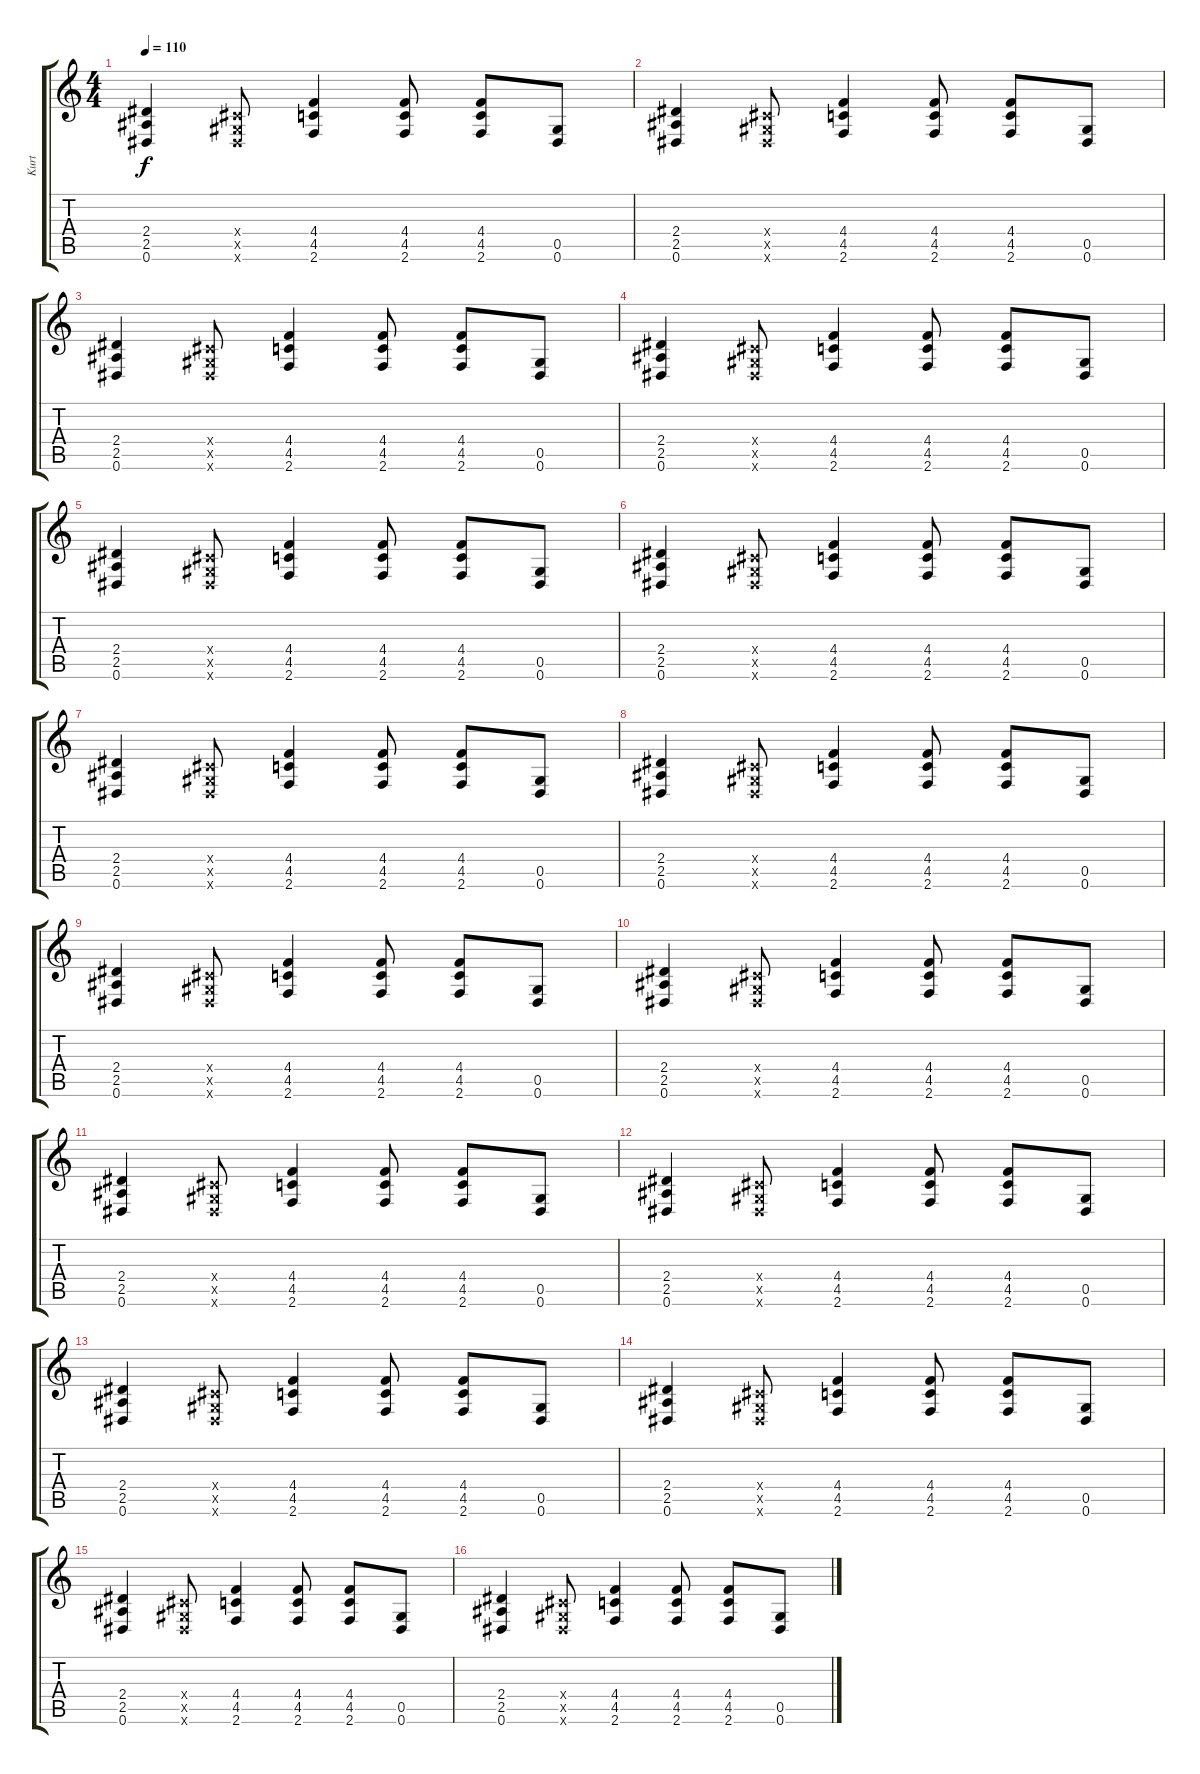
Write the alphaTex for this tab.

\track ("Kurt" "Kurt") {instrument electricguitarjazz}
\staff {score tabs}
\tuning (Eb4 Bb3 Gb3 Db3 Ab2 Eb2) {hide}
\ts (4 4)
\tempo 110
\clef g2
\ks c
(2.4 2.5 0.6).4{dy f} (0.4{x} 0.5{x} 0.6{x}).8 (4.4 4.5 2.6).4 (4.4 4.5 2.6).8 (4.4 4.5 2.6).8 (0.5 0.6).8 |
(2.4 2.5 0.6).4 (0.4{x} 0.5{x} 0.6{x}).8 (4.4 4.5 2.6).4 (4.4 4.5 2.6).8 (4.4 4.5 2.6).8 (0.5 0.6).8 |
(2.4 2.5 0.6).4 (0.4{x} 0.5{x} 0.6{x}).8 (4.4 4.5 2.6).4 (4.4 4.5 2.6).8 (4.4 4.5 2.6).8 (0.5 0.6).8 |
(2.4 2.5 0.6).4 (0.4{x} 0.5{x} 0.6{x}).8 (4.4 4.5 2.6).4 (4.4 4.5 2.6).8 (4.4 4.5 2.6).8 (0.5 0.6).8 |
(2.4 2.5 0.6).4 (0.4{x} 0.5{x} 0.6{x}).8 (4.4 4.5 2.6).4 (4.4 4.5 2.6).8 (4.4 4.5 2.6).8 (0.5 0.6).8 |
(2.4 2.5 0.6).4 (0.4{x} 0.5{x} 0.6{x}).8 (4.4 4.5 2.6).4 (4.4 4.5 2.6).8 (4.4 4.5 2.6).8 (0.5 0.6).8 |
(2.4 2.5 0.6).4 (0.4{x} 0.5{x} 0.6{x}).8 (4.4 4.5 2.6).4 (4.4 4.5 2.6).8 (4.4 4.5 2.6).8 (0.5 0.6).8 |
(2.4 2.5 0.6).4 (0.4{x} 0.5{x} 0.6{x}).8 (4.4 4.5 2.6).4 (4.4 4.5 2.6).8 (4.4 4.5 2.6).8 (0.5 0.6).8 |
(2.4 2.5 0.6).4 (0.4{x} 0.5{x} 0.6{x}).8 (4.4 4.5 2.6).4 (4.4 4.5 2.6).8 (4.4 4.5 2.6).8 (0.5 0.6).8 |
(2.4 2.5 0.6).4 (0.4{x} 0.5{x} 0.6{x}).8 (4.4 4.5 2.6).4 (4.4 4.5 2.6).8 (4.4 4.5 2.6).8 (0.5 0.6).8 |
(2.4 2.5 0.6).4 (0.4{x} 0.5{x} 0.6{x}).8 (4.4 4.5 2.6).4 (4.4 4.5 2.6).8 (4.4 4.5 2.6).8 (0.5 0.6).8 |
(2.4 2.5 0.6).4 (0.4{x} 0.5{x} 0.6{x}).8 (4.4 4.5 2.6).4 (4.4 4.5 2.6).8 (4.4 4.5 2.6).8 (0.5 0.6).8 |
(2.4 2.5 0.6).4 (0.4{x} 0.5{x} 0.6{x}).8 (4.4 4.5 2.6).4 (4.4 4.5 2.6).8 (4.4 4.5 2.6).8 (0.5 0.6).8 |
(2.4 2.5 0.6).4 (0.4{x} 0.5{x} 0.6{x}).8 (4.4 4.5 2.6).4 (4.4 4.5 2.6).8 (4.4 4.5 2.6).8 (0.5 0.6).8 |
(2.4 2.5 0.6).4 (0.4{x} 0.5{x} 0.6{x}).8 (4.4 4.5 2.6).4 (4.4 4.5 2.6).8 (4.4 4.5 2.6).8 (0.5 0.6).8 |
(2.4 2.5 0.6).4 (0.4{x} 0.5{x} 0.6{x}).8 (4.4 4.5 2.6).4 (4.4 4.5 2.6).8 (4.4 4.5 2.6).8 (0.5 0.6).8
